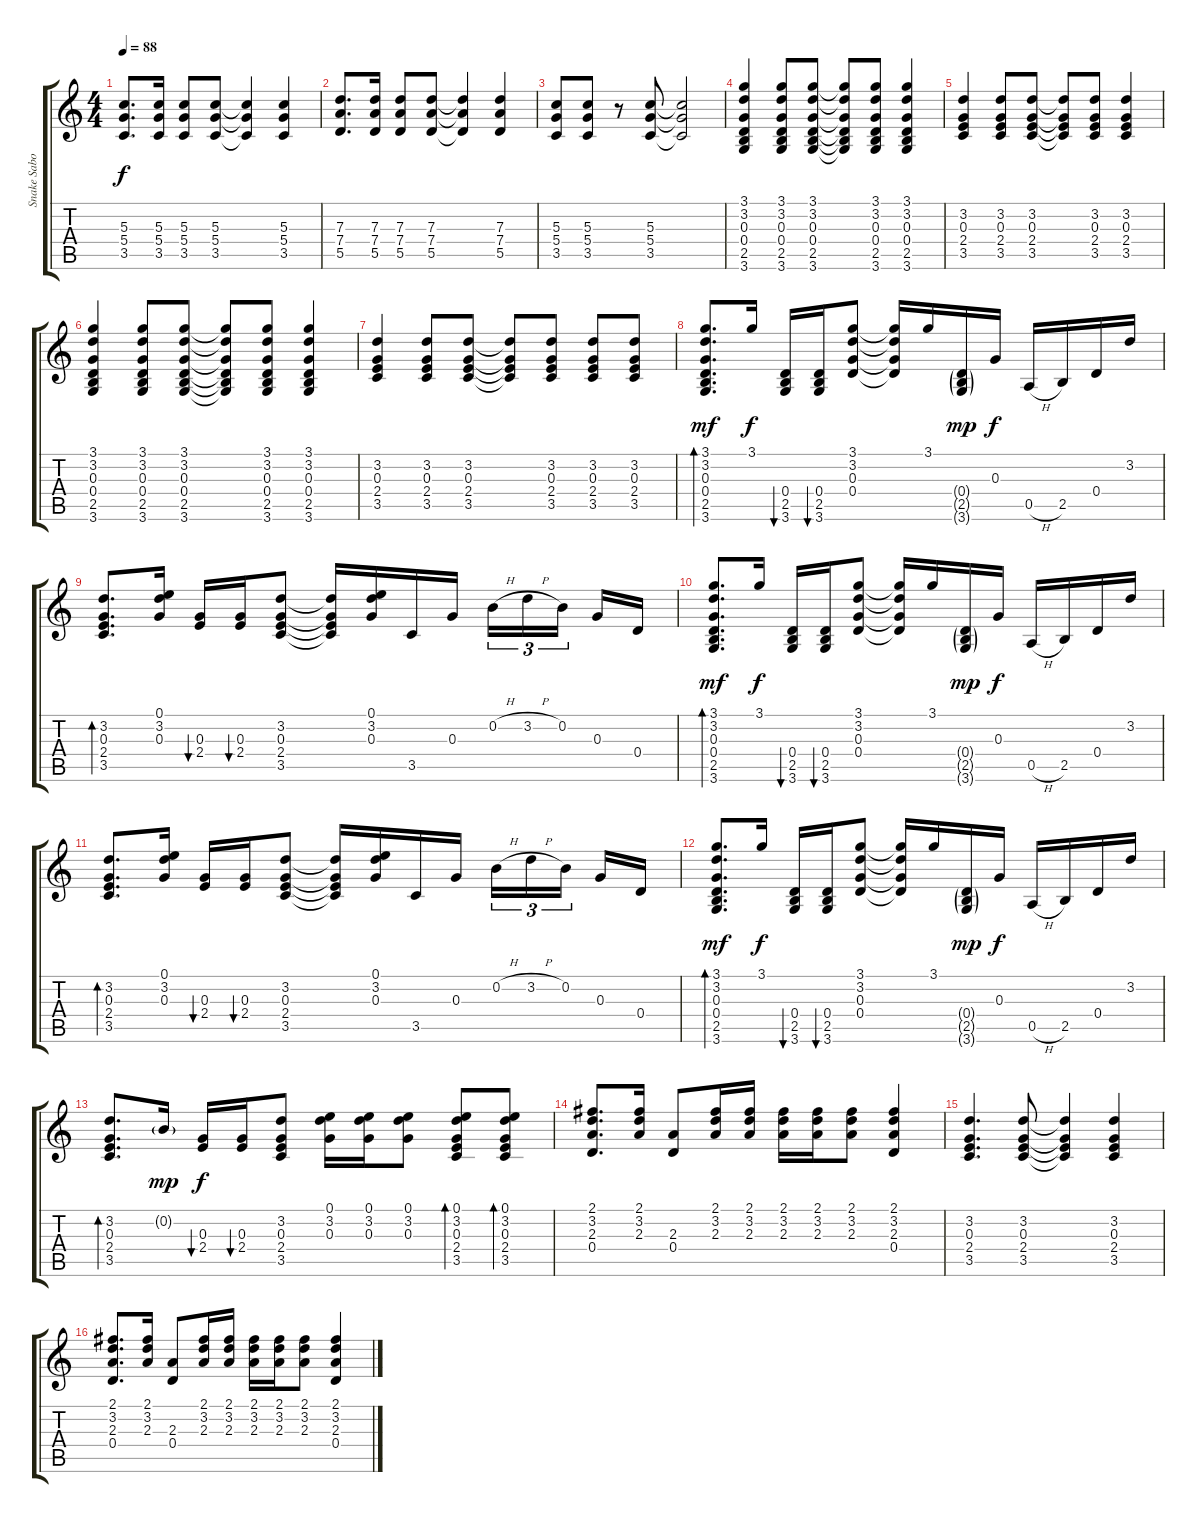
\track ("Snake Sabo - Guitar" "Snake Sabo") {instrument acousticguitarsteel}
\staff {score tabs}
\tuning (E4 B3 G3 D3 A2 E2) {hide}
\ts (4 4)
\tempo 88
\clef g2
\ks c
(5.3 5.4 3.5).8{d dy f} (5.3 5.4 3.5).16 (5.3 5.4 3.5).8 (5.3 5.4 3.5).8 (5.3{t} 5.4{t} 3.5{t}).4 (5.3 5.4 3.5).4 |
(7.3 7.4 5.5).8{d} (7.3 7.4 5.5).16 (7.3 7.4 5.5).8 (7.3 7.4 5.5).8 (7.3{t} 7.4{t} 5.5{t}).4 (7.3 7.4 5.5).4 |
(5.3 5.4 3.5).8 (5.3 5.4 3.5).8 r.8 (5.3 5.4 3.5).8 (5.3{t} 5.4{t} 3.5{t}).2 |
(3.1 3.2 0.3 0.4 2.5 3.6).4 (3.1 3.2 0.3 0.4 2.5 3.6).8 (3.1 3.2 0.3 0.4 2.5 3.6).8 (3.1{t} 3.2{t} 0.3{t} 0.4{t} 2.5{t} 3.6{t}).8 (3.1 3.2 0.3 0.4 2.5 3.6).8 (3.1 3.2 0.3 0.4 2.5 3.6).4 |
(3.2 0.3 2.4 3.5).4 (3.2 0.3 2.4 3.5).8 (3.2 0.3 2.4 3.5).8 (3.2{t} 0.3{t} 2.4{t} 3.5{t}).8 (3.2 0.3 2.4 3.5).8 (3.2 0.3 2.4 3.5).4 |
(3.1 3.2 0.3 0.4 2.5 3.6).4 (3.1 3.2 0.3 0.4 2.5 3.6).8 (3.1 3.2 0.3 0.4 2.5 3.6).8 (3.1{t} 3.2{t} 0.3{t} 0.4{t} 2.5{t} 3.6{t}).8 (3.1 3.2 0.3 0.4 2.5 3.6).8 (3.1 3.2 0.3 0.4 2.5 3.6).4 |
(3.2 0.3 2.4 3.5).4 (3.2 0.3 2.4 3.5).8 (3.2 0.3 2.4 3.5).8 (3.2{t} 0.3{t} 2.4{t} 3.5{t}).8 (3.2 0.3 2.4 3.5).8 (3.2 0.3 2.4 3.5).8 (3.2 0.3 2.4 3.5).8 |
(3.1 3.2 0.3 0.4 2.5 3.6).8{d bd 60 dy mf} 3.1.16{dy f} (0.4 2.5 3.6).16{bu 60} (0.4 2.5 3.6).16{bu 60} (3.1 3.2 0.3 0.4).8 (3.1{t} 3.2{t} 0.3{t} 0.4{t}).16 3.1.16 (0.4{g} 2.5{g} 3.6{g}).16{dy mp} 0.3.16{dy f} 0.5{h}.16 2.5.16 0.4.16 3.2.16 |
(3.2 0.3 2.4 3.5).8{d bd 60} (0.1 3.2 0.3).16 (0.3 2.4).16{bu 60} (0.3 2.4).16{bu 60} (3.2 0.3 2.4 3.5).8 (3.2{t} 0.3{t} 2.4{t} 3.5{t}).16 (0.1 3.2 0.3).16 3.5.16 0.3.16 0.2{h}.16{tu (3 2)} 3.2{h}.16{tu (3 2)} 0.2.16{tu (3 2) beam splitsecondary} 0.3.16 0.4.16 |
(3.1 3.2 0.3 0.4 2.5 3.6).8{d bd 60 dy mf} 3.1.16{dy f} (0.4 2.5 3.6).16{bu 60} (0.4 2.5 3.6).16{bu 60} (3.1 3.2 0.3 0.4).8 (3.1{t} 3.2{t} 0.3{t} 0.4{t}).16 3.1.16 (0.4{g} 2.5{g} 3.6{g}).16{dy mp} 0.3.16{dy f} 0.5{h}.16 2.5.16 0.4.16 3.2.16 |
(3.2 0.3 2.4 3.5).8{d bd 60} (0.1 3.2 0.3).16 (0.3 2.4).16{bu 60} (0.3 2.4).16{bu 60} (3.2 0.3 2.4 3.5).8 (3.2{t} 0.3{t} 2.4{t} 3.5{t}).16 (0.1 3.2 0.3).16 3.5.16 0.3.16 0.2{h}.16{tu (3 2)} 3.2{h}.16{tu (3 2)} 0.2.16{tu (3 2) beam splitsecondary} 0.3.16 0.4.16 |
(3.1 3.2 0.3 0.4 2.5 3.6).8{d bd 60 dy mf} 3.1.16{dy f} (0.4 2.5 3.6).16{bu 60} (0.4 2.5 3.6).16{bu 60} (3.1 3.2 0.3 0.4).8 (3.1{t} 3.2{t} 0.3{t} 0.4{t}).16 3.1.16 (0.4{g} 2.5{g} 3.6{g}).16{dy mp} 0.3.16{dy f} 0.5{h}.16 2.5.16 0.4.16 3.2.16 |
(3.2 0.3 2.4 3.5).8{d bd 60} 0.2{g}.16{dy mp} (0.3 2.4).16{bu 60 dy f} (0.3 2.4).16{bu 60} (3.2 0.3 2.4 3.5).8 (0.1 3.2 0.3).16 (0.1 3.2 0.3).16 (0.1 3.2 0.3).8 (0.1 3.2 0.3 2.4 3.5).8{bd 60} (0.1 3.2 0.3 2.4 3.5).8{bd 60} |
(2.1 3.2 2.3 0.4).8{d} (2.1 3.2 2.3).16 (2.3 0.4).8 (2.1 3.2 2.3).16 (2.1 3.2 2.3).16 (2.1 3.2 2.3).16 (2.1 3.2 2.3).16 (2.1 3.2 2.3).8 (2.1 3.2 2.3 0.4).4 |
(3.2 0.3 2.4 3.5).4{d} (3.2 0.3 2.4 3.5).8 (3.2{t} 0.3{t} 2.4{t} 3.5{t}).4 (3.2 0.3 2.4 3.5).4 |
(2.1 3.2 2.3 0.4).8{d} (2.1 3.2 2.3).16 (2.3 0.4).8 (2.1 3.2 2.3).16 (2.1 3.2 2.3).16 (2.1 3.2 2.3).16 (2.1 3.2 2.3).16 (2.1 3.2 2.3).8 (2.1 3.2 2.3 0.4).4
